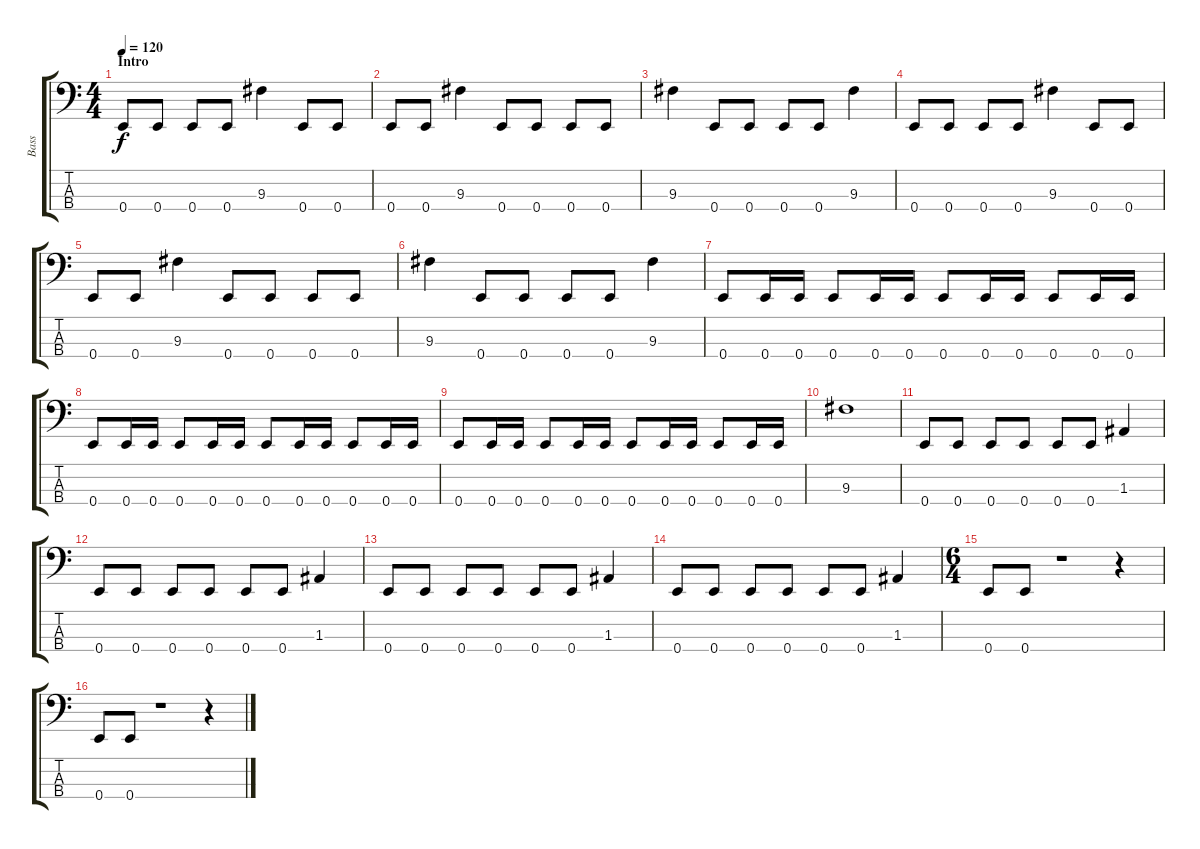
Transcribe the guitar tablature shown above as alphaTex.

\track ("Bass" "Bass") {instrument electricbasspick}
\staff {score tabs}
\tuning (G2 D2 A1 E1) {hide}
\ts (4 4)
\section ("" "Intro")
\tempo 120
\clef f4
\ks c
0.4.8{dy f instrument electricbasspick} 0.4.8 0.4.8 0.4.8 9.3.4 0.4.8 0.4.8 |
0.4.8 0.4.8 9.3.4 0.4.8 0.4.8 0.4.8 0.4.8 |
9.3.4 0.4.8 0.4.8 0.4.8 0.4.8 9.3.4 |
0.4.8 0.4.8 0.4.8 0.4.8 9.3.4 0.4.8 0.4.8 |
0.4.8 0.4.8 9.3.4 0.4.8 0.4.8 0.4.8 0.4.8 |
9.3.4 0.4.8 0.4.8 0.4.8 0.4.8 9.3.4 |
0.4.8 0.4.16 0.4.16 0.4.8 0.4.16 0.4.16 0.4.8 0.4.16 0.4.16 0.4.8 0.4.16 0.4.16 |
0.4.8 0.4.16 0.4.16 0.4.8 0.4.16 0.4.16 0.4.8 0.4.16 0.4.16 0.4.8 0.4.16 0.4.16 |
0.4.8 0.4.16 0.4.16 0.4.8 0.4.16 0.4.16 0.4.8 0.4.16 0.4.16 0.4.8 0.4.16 0.4.16 |
9.3.1 |
0.4.8 0.4.8 0.4.8 0.4.8 0.4.8 0.4.8 1.3.4 |
0.4.8 0.4.8 0.4.8 0.4.8 0.4.8 0.4.8 1.3.4 |
0.4.8 0.4.8 0.4.8 0.4.8 0.4.8 0.4.8 1.3.4 |
0.4.8 0.4.8 0.4.8 0.4.8 0.4.8 0.4.8 1.3.4 |
\ts (6 4)
0.4.8 0.4.8 r.1 r.4 |
0.4.8 0.4.8 r.1 r.4
